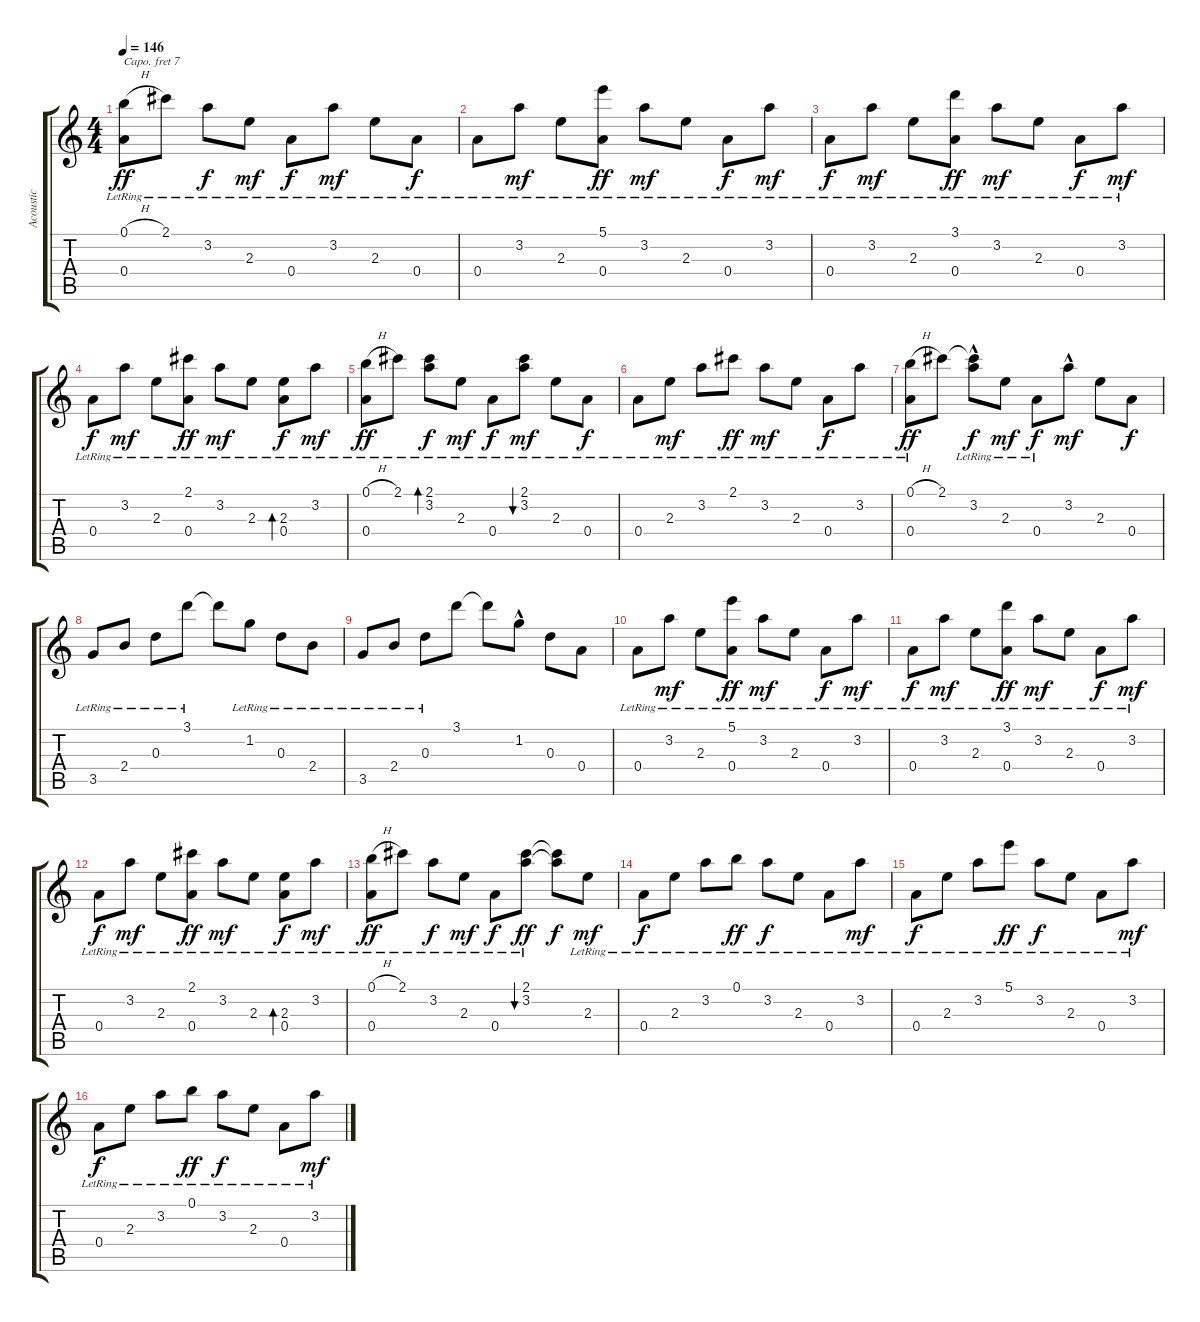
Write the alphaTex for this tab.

\track ("Acoustic" "Acoustic") {instrument acousticguitarsteel}
\staff {score tabs}
\capo 7
\tuning (E4 B3 G3 D3 A2 E2) {hide}
\ts (4 4)
\tempo 146
\clef g2
\ks c
(0.1{h} 0.4{lr}).8{dy ff} 2.1{lr}.8 3.2{lr}.8{dy f} 2.3{lr}.8{dy mf} 0.4{lr}.8{dy f} 3.2{lr}.8{dy mf} 2.3{lr}.8 0.4{lr}.8{dy f} |
0.4{lr}.8 3.2{lr}.8{dy mf} 2.3{lr}.8 (5.1{lr} 0.4{lr}).8{dy ff} 3.2{lr}.8{dy mf} 2.3{lr}.8 0.4{lr}.8{dy f} 3.2{lr}.8{dy mf} |
0.4{lr}.8{dy f} 3.2{lr}.8{dy mf} 2.3{lr}.8 (3.1{lr} 0.4{lr}).8{dy ff} 3.2{lr}.8{dy mf} 2.3{lr}.8 0.4{lr}.8{dy f} 3.2{lr}.8{dy mf} |
0.4{lr}.8{dy f} 3.2{lr}.8{dy mf} 2.3{lr}.8 (2.1{lr} 0.4{lr}).8{dy ff} 3.2{lr}.8{dy mf} 2.3{lr}.8 (2.3{lr} 0.4{lr}).8{bd 60 dy f} 3.2{lr}.8{dy mf} |
(0.1{h} 0.4{lr}).8{dy ff} 2.1{lr}.8 (2.1{lr} 3.2{lr}).8{bd 60 dy f} 2.3{lr}.8{dy mf} 0.4{lr}.8{dy f} (2.1{lr} 3.2{lr}).8{bu 60 dy mf} 2.3{lr}.8 0.4{lr}.8{dy f} |
0.4{lr}.8 2.3{lr}.8{dy mf} 3.2{lr}.8 2.1{lr}.8{dy ff} 3.2{lr}.8{dy mf} 2.3{lr}.8 0.4{lr}.8{dy f} 3.2{lr}.8 |
(0.1{h} 0.4{lr}).8{dy ff} 2.1.8 (2.1{hac t} 3.2{lr}).8{dy f} 2.3{lr}.8{dy mf} 0.4{lr}.8{dy f} 3.2{hac}.8{dy mf} 2.3.8 0.4.8{dy f} |
3.5{lr}.8 2.4{lr}.8 0.3{lr}.8 3.1{lr}.8 3.1{t}.8 1.2{lr}.8 0.3{lr}.8 2.4{lr}.8 |
3.5{lr}.8 2.4{lr}.8 0.3{lr}.8 3.1.8 3.1{t}.8 1.2{hac}.8 0.3.8 0.4.8 |
0.4{lr}.8 3.2{lr}.8{dy mf} 2.3{lr}.8 (5.1{lr} 0.4{lr}).8{dy ff} 3.2{lr}.8{dy mf} 2.3{lr}.8 0.4{lr}.8{dy f} 3.2{lr}.8{dy mf} |
0.4{lr}.8{dy f} 3.2{lr}.8{dy mf} 2.3{lr}.8 (3.1{lr} 0.4{lr}).8{dy ff} 3.2{lr}.8{dy mf} 2.3{lr}.8 0.4{lr}.8{dy f} 3.2{lr}.8{dy mf} |
0.4{lr}.8{dy f} 3.2{lr}.8{dy mf} 2.3{lr}.8 (2.1{lr} 0.4{lr}).8{dy ff} 3.2{lr}.8{dy mf} 2.3{lr}.8 (2.3{lr} 0.4{lr}).8{bd 60 dy f} 3.2{lr}.8{dy mf} |
(0.1{h} 0.4{lr}).8{dy ff} 2.1{lr}.8 3.2{lr}.8{dy f} 2.3{lr}.8{dy mf} 0.4{lr}.8{dy f} (2.1{lr} 3.2{lr}).8{bu 60 dy ff} (2.1{t} 3.2{t}).8{dy f} 2.3{lr}.8{dy mf} |
0.4{lr}.8{dy f} 2.3{lr}.8 3.2{lr}.8 0.1{lr}.8{dy ff} 3.2{lr}.8{dy f} 2.3{lr}.8 0.4{lr}.8 3.2{lr}.8{dy mf} |
0.4{lr}.8{dy f} 2.3{lr}.8 3.2{lr}.8 5.1{lr}.8{dy ff} 3.2{lr}.8{dy f} 2.3{lr}.8 0.4{lr}.8 3.2{lr}.8{dy mf} |
0.4{lr}.8{dy f} 2.3{lr}.8 3.2{lr}.8 0.1{lr}.8{dy ff} 3.2{lr}.8{dy f} 2.3{lr}.8 0.4{lr}.8 3.2{lr}.8{dy mf}
